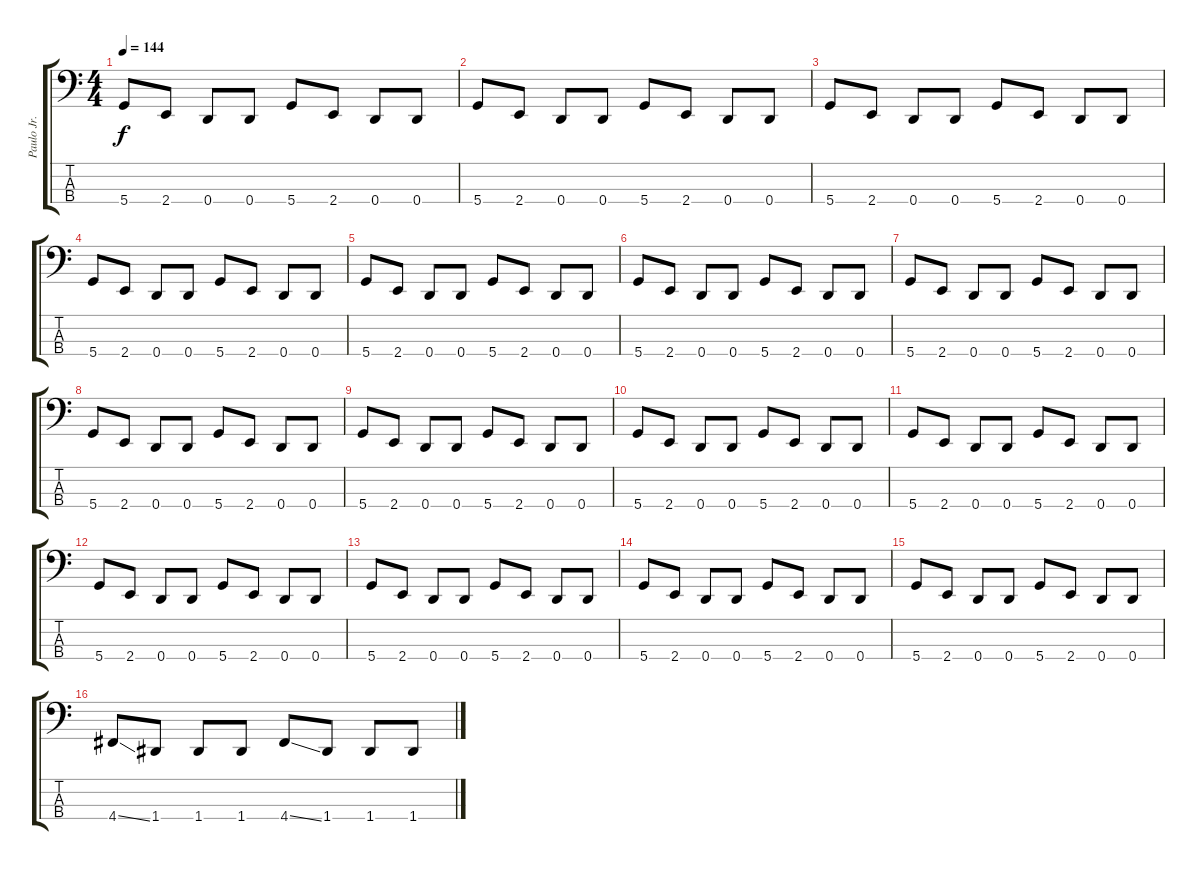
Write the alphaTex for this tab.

\track ("Paulo Jr." "Paulo Jr.") {instrument electricbasspick}
\staff {score tabs}
\tuning (F2 C2 G1 D1) {hide}
\ts (4 4)
\tempo 144
\clef f4
\ks c
5.4.8{dy f} 2.4.8 0.4.8 0.4.8 5.4.8 2.4.8 0.4.8 0.4.8 |
5.4.8 2.4.8 0.4.8 0.4.8 5.4.8 2.4.8 0.4.8 0.4.8 |
5.4.8 2.4.8 0.4.8 0.4.8 5.4.8 2.4.8 0.4.8 0.4.8 |
5.4.8 2.4.8 0.4.8 0.4.8 5.4.8 2.4.8 0.4.8 0.4.8 |
5.4.8 2.4.8 0.4.8 0.4.8 5.4.8 2.4.8 0.4.8 0.4.8 |
5.4.8 2.4.8 0.4.8 0.4.8 5.4.8 2.4.8 0.4.8 0.4.8 |
5.4.8 2.4.8 0.4.8 0.4.8 5.4.8 2.4.8 0.4.8 0.4.8 |
5.4.8 2.4.8 0.4.8 0.4.8 5.4.8 2.4.8 0.4.8 0.4.8 |
5.4.8 2.4.8 0.4.8 0.4.8 5.4.8 2.4.8 0.4.8 0.4.8 |
5.4.8 2.4.8 0.4.8 0.4.8 5.4.8 2.4.8 0.4.8 0.4.8 |
5.4.8 2.4.8 0.4.8 0.4.8 5.4.8 2.4.8 0.4.8 0.4.8 |
5.4.8 2.4.8 0.4.8 0.4.8 5.4.8 2.4.8 0.4.8 0.4.8 |
5.4.8 2.4.8 0.4.8 0.4.8 5.4.8 2.4.8 0.4.8 0.4.8 |
5.4.8 2.4.8 0.4.8 0.4.8 5.4.8 2.4.8 0.4.8 0.4.8 |
5.4.8 2.4.8 0.4.8 0.4.8 5.4.8 2.4.8 0.4.8 0.4.8 |
4.4{ss}.8 1.4.8 1.4.8 1.4.8 4.4{ss}.8 1.4.8 1.4.8 1.4.8
